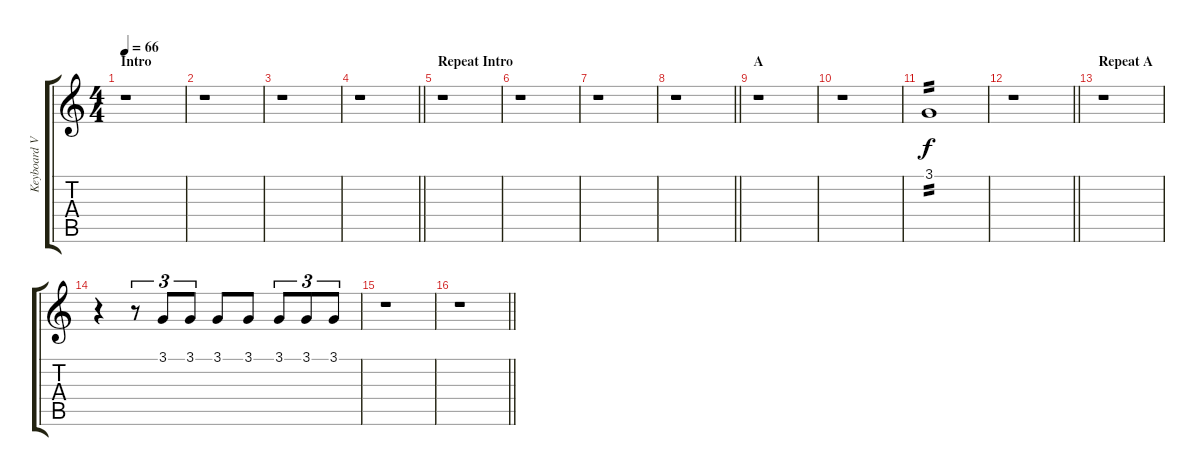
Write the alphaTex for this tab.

\track ("Keyboard V" "Keyboard V") {instrument fx8scifi}
\staff {score tabs}
\tuning (E4 B3 G3 D3 A2 E2) {hide}
\ts (4 4)
\section ("" "Intro ")
\tempo 66
\clef g2
\ks c
r.1{dy f instrument fx8scifi} |
r.1 |
r.1 |
\barLineRight lightlight
r.1 |
\section ("" "Repeat Intro")
r.1 |
r.1 |
r.1 |
\barLineRight lightlight
r.1 |
\section ("" "A")
r.1 |
r.1 |
3.1.1{tp 2} |
\barLineRight lightlight
r.1 |
\section ("" "Repeat A")
r.1 |
r.4 r.8{tu (3 2)} 3.1.8{tu (3 2)} 3.1.8{tu (3 2)} 3.1.8 3.1.8 3.1.8{tu (3 2)} 3.1.8{tu (3 2)} 3.1.8{tu (3 2)} |
r.1 |
\barLineRight lightlight
r.1
